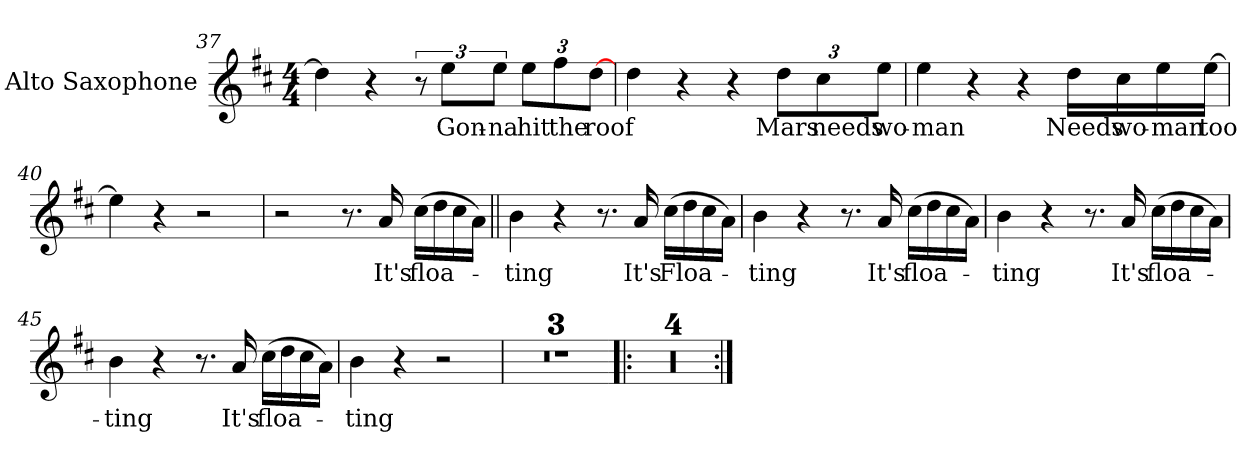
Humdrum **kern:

**kern	**text
*part1	*part1
*staff1	*staff1
*I"Alto Saxophone	*
*I'Alto Sax.	*
!!LO:LB:g=z
*clefG2	*
*k[f#c#]	*
*D:	*
*M4/4	*
=37	=37
4dd]	.
4r	.
12r	.
!	!LO:LY:b
12eeL	Gon-
!	!LO:LY:b
12eeJ	-na
!	!LO:LY:b
12eeL	hit
!	!LO:LY:b
12ff#	the
!	!LO:LY:b
[12ddJ	roof
=38	=38
4dd	.
4r	.
4r	.
!	!LO:LY:b
12ddL	Mars
!	!LO:LY:b
12cc#	needs
!	!LO:LY:b
12eeJ	wo-
=39	=39
!	!LO:LY:b
4ee	-man
4r	.
4r	.
!	!LO:LY:b
16ddLL	Needs
!	!LO:LY:b
16cc#	wo-
!	!LO:LY:b
16ee	-man
!	!LO:LY:b
[16eeJJ	too
=40	=40
4ee]	.
4r	.
2r	.
=41	=41
2r	.
8.r	.
!	!LO:LY:b
16a	It's
!	!LO:LY:b
(16cc#LL	floa-
16dd	.
16cc#	.
16aJJ)	.
!!LO:LB:g=z
=42||	=42||
!	!LO:LY:b
4b	-ting
4r	.
8.r	.
!	!LO:LY:b
16a	It's
!	!LO:LY:b
(16cc#LL	Floa-
16dd	.
16cc#	.
16aJJ)	.
=43	=43
!	!LO:LY:b
4b	-ting
4r	.
8.r	.
!	!LO:LY:b
16a	It's
!	!LO:LY:b
(16cc#LL	floa-
16dd	.
16cc#	.
16aJJ)	.
=44	=44
!	!LO:LY:b
4b	-ting
4r	.
8.r	.
!	!LO:LY:b
16a	It's
!	!LO:LY:b
(16cc#LL	floa-
16dd	.
16cc#	.
16aJJ)	.
=45	=45
!	!LO:LY:b
4b	-ting
4r	.
8.r	.
!	!LO:LY:b
16a	It's
!	!LO:LY:b
(16cc#LL	floa-
16dd	.
16cc#	.
16aJJ)	.
!!LO:LB:g=z
=46	=46
!	!LO:LY:b
4b	-ting
4r	.
2r	.
=47	=47
1r	.
=48	=48
1r	.
=49	=49
1r	.
!!LO:LB:g=z
=50!|:	=50!|:
1r	.
=51	=51
1r	.
=52	=52
1r	.
=53	=53
1r	.
=:|!	=:|!
*-	*-
